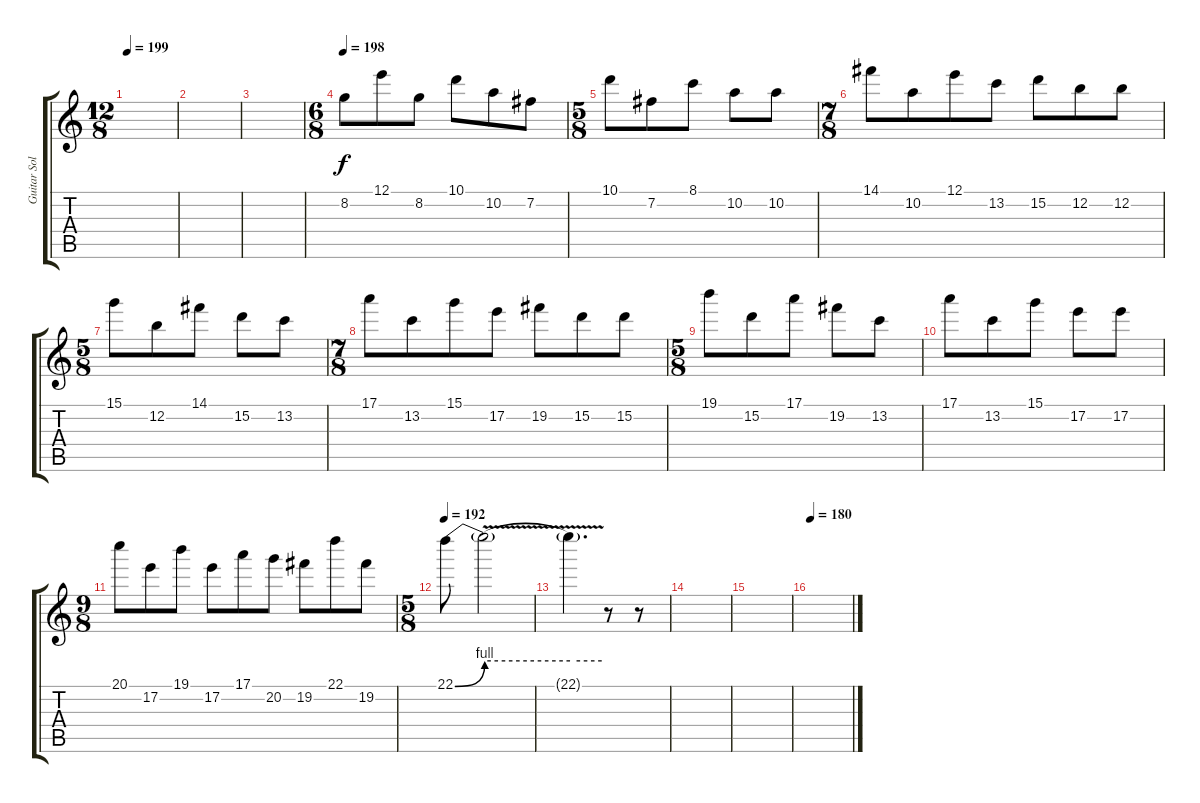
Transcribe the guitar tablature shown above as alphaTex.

\track ("Guitar Solo" "Guitar Sol") {instrument distortionguitar}
\staff {score tabs}
\tuning (E4 B3 G3 D3 A2 E2) {hide}
\ts (12 8)
\tempo 199
\clef g2
\ks aminor
|
|
|
\ts (6 8)
\tempo 198
8.2.8 12.1.8 8.2.8 10.1.8 10.2.8 7.2.8 |
\ts (5 8)
10.1.8 7.2.8 8.1.8 10.2.8 10.2.8 |
\ts (7 8)
14.1.8 10.2.8 12.1.8 13.2.8 15.2.8 12.2.8 12.2.8 |
\ts (5 8)
15.1.8 12.2.8 14.1.8 15.2.8 13.2.8 |
\ts (7 8)
17.1.8 13.2.8 15.1.8 17.2.8 19.2.8 15.2.8 15.2.8 |
\ts (5 8)
19.1.8 15.2.8 17.1.8 19.2.8 13.2.8 |
17.1.8 13.2.8 15.1.8 17.2.8 17.2.8 |
\ts (9 8)
20.1.8 17.2.8 19.1.8 17.2.8 17.1.8 20.2.8 19.2.8 22.1.8 19.2.8 |
\ts (5 8)
\tempo 192
22.1{be (bend 0 0 60 4)}.8 22.1{be (hold 0 4 60 4) v t}.2 |
22.1{be (hold 0 4 60 4) v t}.4{d} r.8 r.8 |
|
|
\tempo 180
